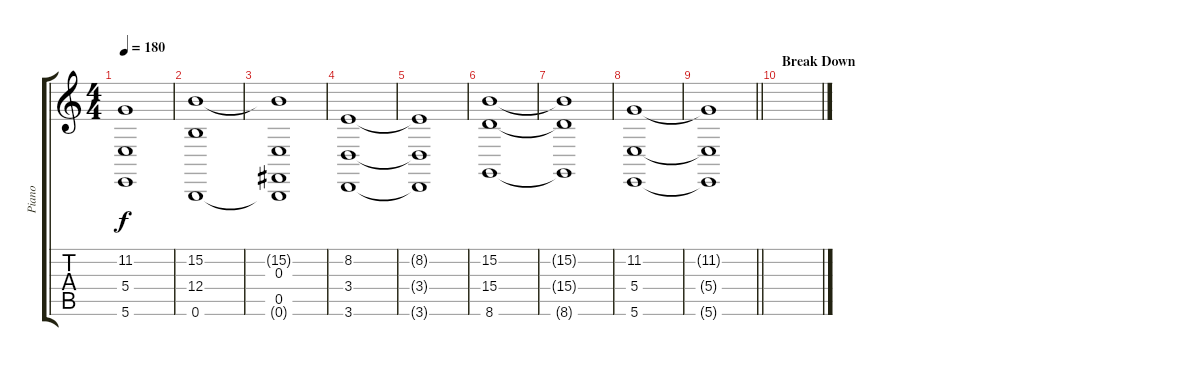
\track ("Piano" "Piano") {instrument stringensemble2}
\staff {score tabs}
\tuning (Db4 Ab3 E3 B2 Gb2 B1) {hide}
\ts (4 4)
\tempo 180
\clef g2
\ks c
(11.2{t} 5.4{t} 5.6{t}).1{dy f} |
(15.2 12.4 0.6).1 |
(15.2{t} 0.3 0.5 0.6{t}).1 |
(8.2 3.4 3.6).1 |
(8.2{t} 3.4{t} 3.6{t}).1 |
(15.2 15.4 8.6).1 |
(15.2{t} 15.4{t} 8.6{t}).1 |
(11.2 5.4 5.6).1 |
\barLineRight lightlight
(11.2{t} 5.4{t} 5.6{t}).1 |
\section ("" "Break Down")
